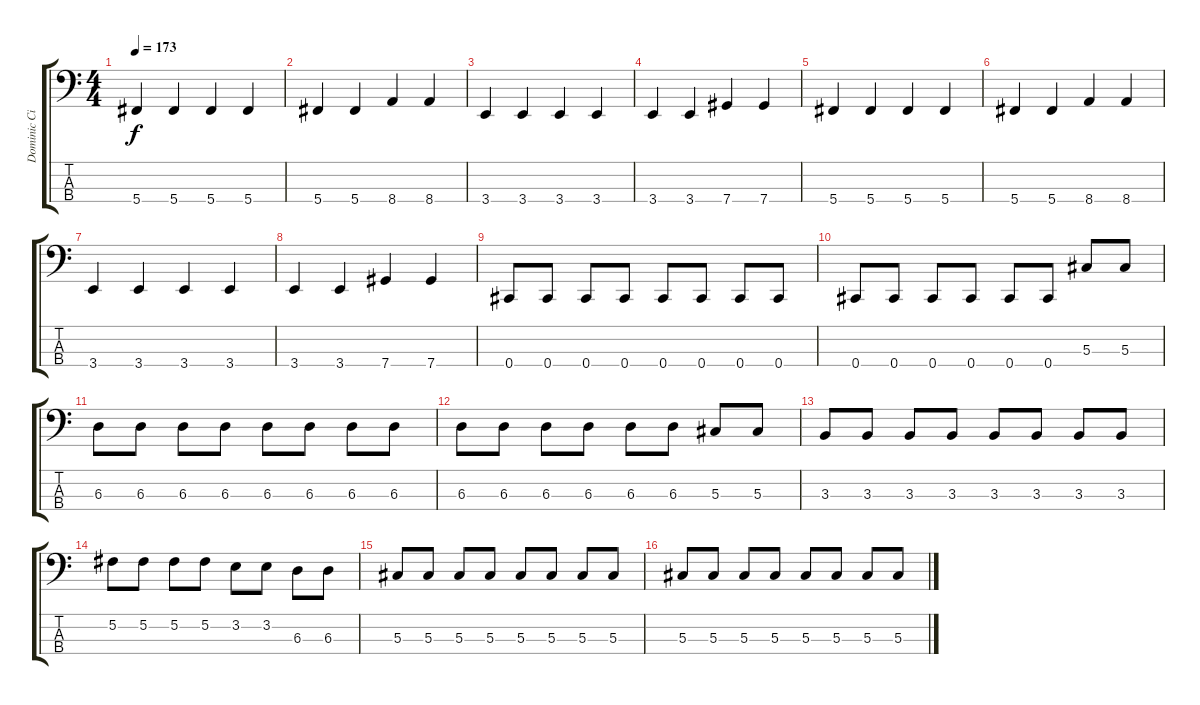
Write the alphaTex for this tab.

\track ("Dominic Cifarelli" "Dominic Ci") {instrument electricbassfinger}
\staff {score tabs}
\tuning (Gb2 Db2 Ab1 Db1) {hide}
\ts (4 4)
\tempo 173
\clef f4
\ks c
5.4.4{dy f} 5.4.4 5.4.4 5.4.4 |
5.4.4 5.4.4 8.4.4 8.4.4 |
3.4.4 3.4.4 3.4.4 3.4.4 |
3.4.4 3.4.4 7.4.4 7.4.4 |
5.4.4 5.4.4 5.4.4 5.4.4 |
5.4.4 5.4.4 8.4.4 8.4.4 |
3.4.4 3.4.4 3.4.4 3.4.4 |
3.4.4 3.4.4 7.4.4 7.4.4 |
0.4.8 0.4.8 0.4.8 0.4.8 0.4.8 0.4.8 0.4.8 0.4.8 |
0.4.8 0.4.8 0.4.8 0.4.8 0.4.8 0.4.8 5.3.8 5.3.8 |
6.3.8 6.3.8 6.3.8 6.3.8 6.3.8 6.3.8 6.3.8 6.3.8 |
6.3.8 6.3.8 6.3.8 6.3.8 6.3.8 6.3.8 5.3.8 5.3.8 |
3.3.8 3.3.8 3.3.8 3.3.8 3.3.8 3.3.8 3.3.8 3.3.8 |
5.2.8 5.2.8 5.2.8 5.2.8 3.2.8 3.2.8 6.3.8 6.3.8 |
5.3.8 5.3.8 5.3.8 5.3.8 5.3.8 5.3.8 5.3.8 5.3.8 |
5.3.8 5.3.8 5.3.8 5.3.8 5.3.8 5.3.8 5.3.8 5.3.8
